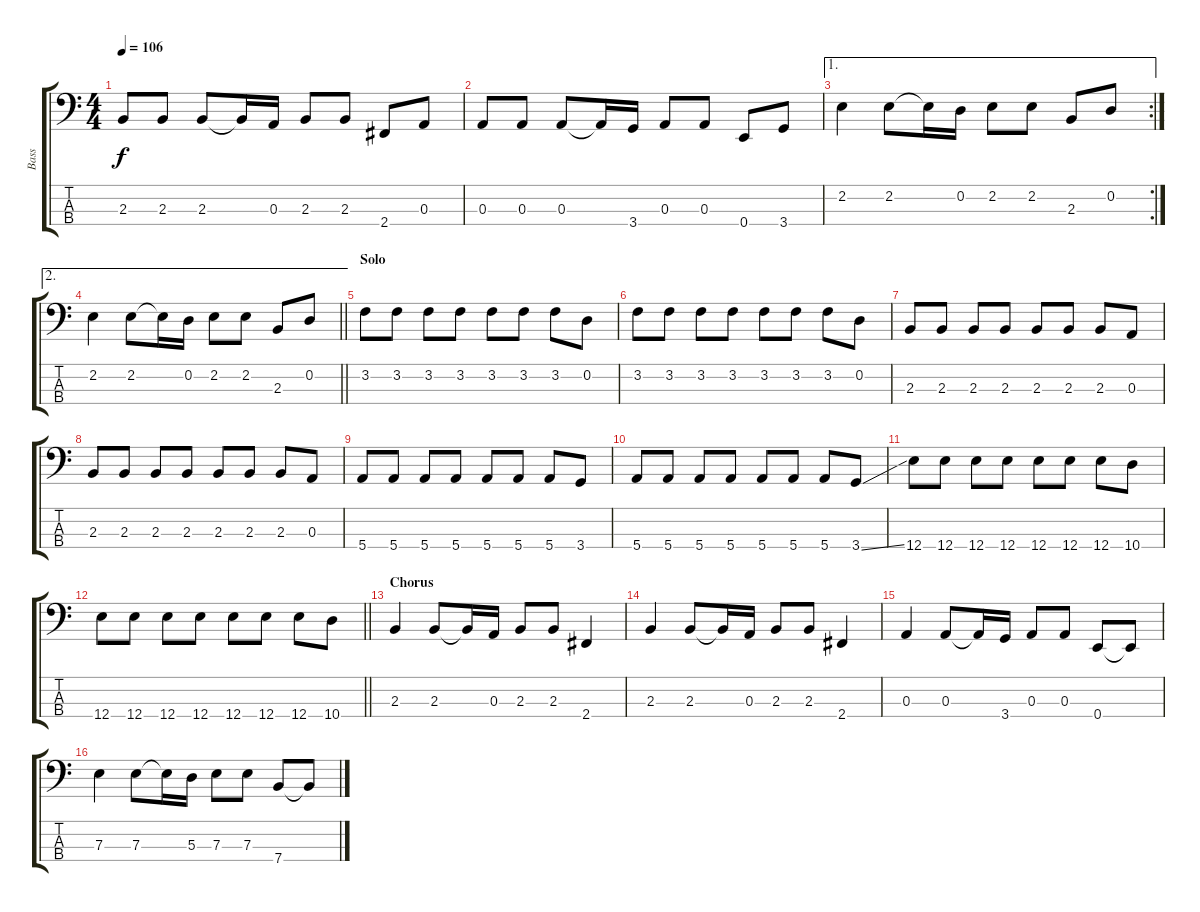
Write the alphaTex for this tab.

\track ("Bass" "Bass") {instrument electricbassfinger}
\staff {score tabs}
\tuning (G2 D2 A1 E1) {hide}
\ts (4 4)
\tempo 106
\clef f4
\ks c
2.3.8{dy f} 2.3.8 2.3.8 2.3{t}.16 0.3.16 2.3.8 2.3.8 2.4.8 0.3.8 |
0.3.8 0.3.8 0.3.8 0.3{t}.16 3.4.16 0.3.8 0.3.8 0.4.8 3.4.8 |
\ae 1
\rc 2
2.2.4 2.2.8 2.2{t}.16 0.2.16 2.2.8 2.2.8 2.3.8 0.2.8 |
\ae 2
\barLineRight lightlight
2.2.4 2.2.8 2.2{t}.16 0.2.16 2.2.8 2.2.8 2.3.8 0.2.8 |
\section ("" "Solo")
3.2.8 3.2.8 3.2.8 3.2.8 3.2.8 3.2.8 3.2.8 0.2.8 |
3.2.8 3.2.8 3.2.8 3.2.8 3.2.8 3.2.8 3.2.8 0.2.8 |
2.3.8 2.3.8 2.3.8 2.3.8 2.3.8 2.3.8 2.3.8 0.3.8 |
2.3.8 2.3.8 2.3.8 2.3.8 2.3.8 2.3.8 2.3.8 0.3.8 |
5.4.8 5.4.8 5.4.8 5.4.8 5.4.8 5.4.8 5.4.8 3.4.8 |
5.4.8 5.4.8 5.4.8 5.4.8 5.4.8 5.4.8 5.4.8 3.4{ss}.8 |
12.4.8 12.4.8 12.4.8 12.4.8 12.4.8 12.4.8 12.4.8 10.4.8 |
\barLineRight lightlight
12.4.8 12.4.8 12.4.8 12.4.8 12.4.8 12.4.8 12.4.8 10.4.8 |
\section ("" "Chorus")
2.3.4 2.3.8 2.3{t}.16 0.3.16 2.3.8 2.3.8 2.4.4 |
2.3.4 2.3.8 2.3{t}.16 0.3.16 2.3.8 2.3.8 2.4.4 |
0.3.4 0.3.8 0.3{t}.16 3.4.16 0.3.8 0.3.8 0.4.8 0.4{t}.8 |
7.3.4 7.3.8 7.3{t}.16 5.3.16 7.3.8 7.3.8 7.4.8 7.4{t}.8
